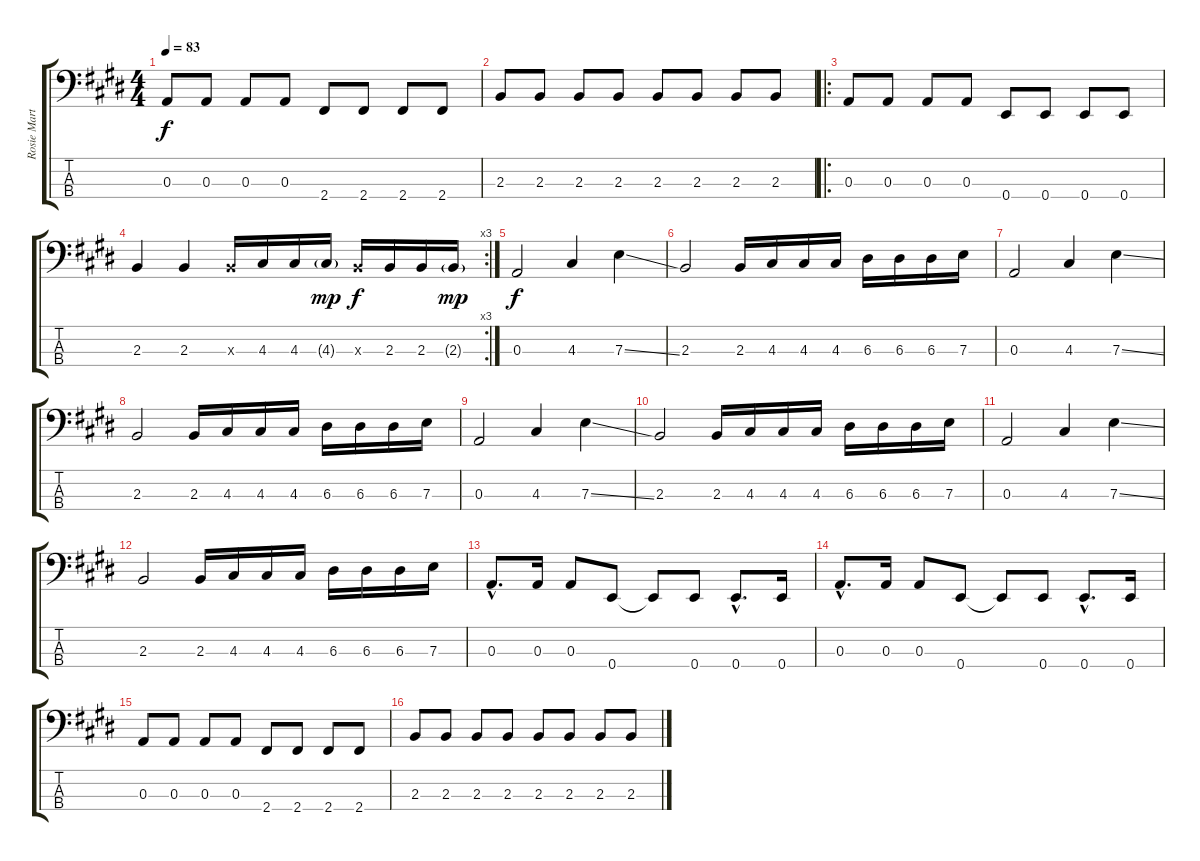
\track ("Rosie Martin - Bass" "Rosie Mart") {instrument electricbasspick}
\staff {score tabs}
\tuning (G2 D2 A1 E1) {hide}
\ts (4 4)
\tempo 83
\clef f4
\ks e
0.3.8{dy f} 0.3.8 0.3.8 0.3.8 2.4.8 2.4.8 2.4.8 2.4.8 |
\ks c#minor
2.3.8 2.3.8 2.3.8 2.3.8 2.3.8 2.3.8 2.3.8 2.3.8 |
\ro
0.3.8 0.3.8 0.3.8 0.3.8 0.4.8 0.4.8 0.4.8 0.4.8 |
\rc 3
2.3.4 2.3.4 2.3{x}.16 4.3.16 4.3.16 4.3{g}.16{dy mp} 2.3{x}.16{dy f} 2.3.16 2.3.16 2.3{g}.16{dy mp} |
0.3.2{dy f} 4.3.4 7.3{ss}.4 |
2.3.2 2.3.16 4.3.16 4.3.16 4.3.16 6.3.16 6.3.16 6.3.16 7.3.16 |
0.3.2 4.3.4 7.3{ss}.4 |
2.3.2 2.3.16 4.3.16 4.3.16 4.3.16 6.3.16 6.3.16 6.3.16 7.3.16 |
0.3.2 4.3.4 7.3{ss}.4 |
2.3.2 2.3.16 4.3.16 4.3.16 4.3.16 6.3.16 6.3.16 6.3.16 7.3.16 |
0.3.2 4.3.4 7.3{ss}.4 |
2.3.2 2.3.16 4.3.16 4.3.16 4.3.16 6.3.16 6.3.16 6.3.16 7.3.16 |
\ks e
0.3{hac}.8{d} 0.3.16 0.3.8 0.4.8 0.4{t}.8 0.4.8 0.4{hac}.8{d} 0.4.16 |
0.3{hac}.8{d} 0.3.16 0.3.8 0.4.8 0.4{t}.8 0.4.8 0.4{hac}.8{d} 0.4.16 |
0.3.8 0.3.8 0.3.8 0.3.8 2.4.8 2.4.8 2.4.8 2.4.8 |
\ks c#minor
2.3.8 2.3.8 2.3.8 2.3.8 2.3.8 2.3.8 2.3.8 2.3.8
